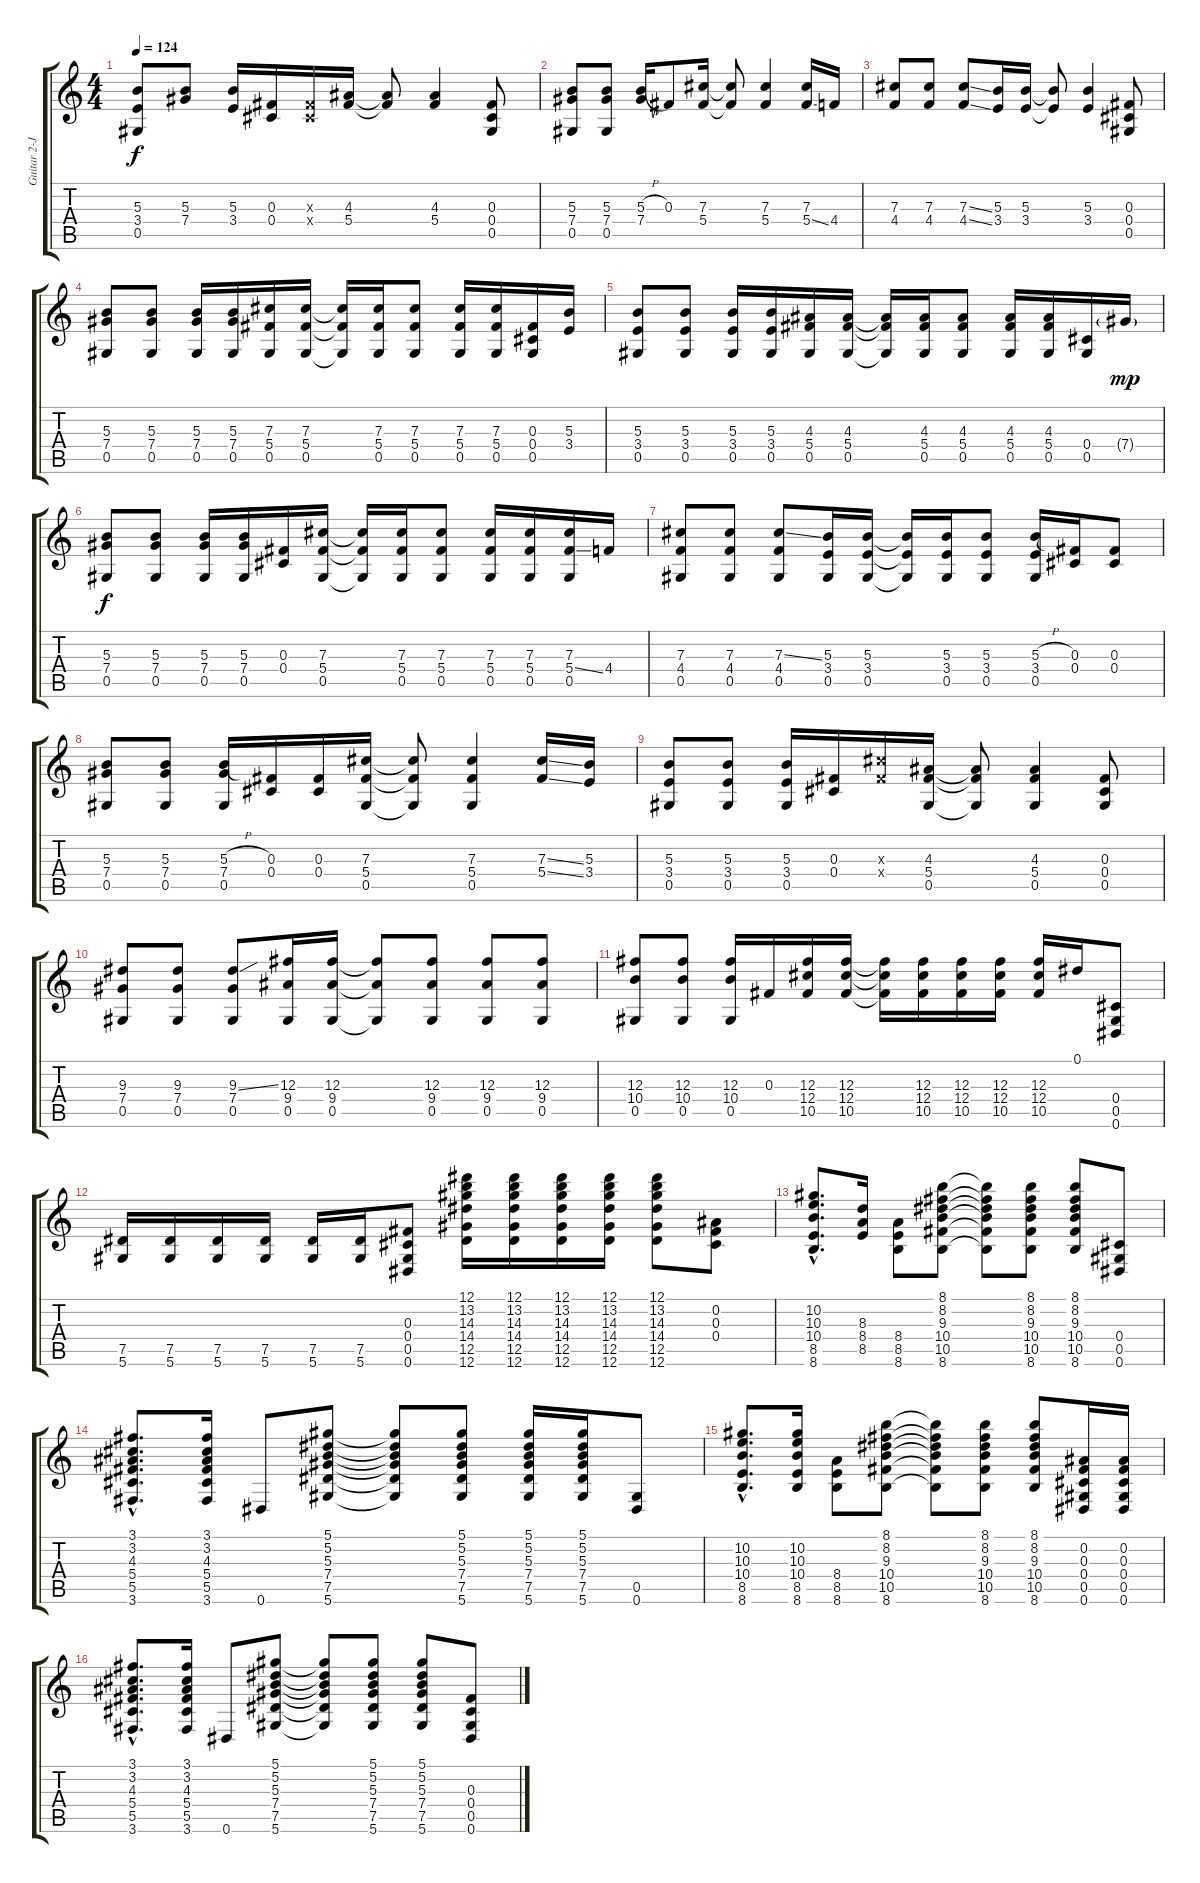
\track ("Guitar 2-Jade Puget" "Guitar 2-J") {instrument overdrivenguitar}
\staff {score tabs}
\tuning (Eb4 Bb3 Gb3 Db3 Ab2 Eb2) {hide}
\ts (4 4)
\tempo 124
\clef g2
\ks c
(5.3 3.4 0.5).8{dy f} (5.3 7.4).8 (5.3 3.4).16 (0.3 0.4).16 (0.3{x} 0.4{x}).16 (4.3 5.4).16 (4.3{t} 5.4{t}).8 (4.3 5.4).4 (0.3 0.4 0.5).8 |
(5.3 7.4 0.5).8 (5.3 7.4 0.5).8 (5.3{h} 7.4).16 0.3.8 (7.3 5.4).16 (7.3{t} 5.4{t}).8 (7.3 5.4).4 (7.3 5.4{ss}).16 4.4.16 |
(7.3 4.4).8 (7.3 4.4).8 (7.3{ss} 4.4{ss}).8 (5.3 3.4).16 (5.3 3.4).16 (5.3{t} 3.4{t}).8 (5.3 3.4).4 (0.3 0.4 0.5).8 |
(5.3 7.4 0.5).8 (5.3 7.4 0.5).8 (5.3 7.4 0.5).16 (5.3 7.4 0.5).16 (7.3 5.4 0.5).16 (7.3 5.4 0.5).16 (7.3{t} 5.4{t} 0.5{t}).16 (7.3 5.4 0.5).16 (7.3 5.4 0.5).8 (7.3 5.4 0.5).16 (7.3 5.4 0.5).16 (0.3 0.4 0.5).16 (5.3 3.4).16 |
(5.3 3.4 0.5).8 (5.3 3.4 0.5).8 (5.3 3.4 0.5).16 (5.3 3.4 0.5).16 (4.3 5.4 0.5).16 (4.3 5.4 0.5).16 (4.3{t} 5.4{t} 0.5{t}).16 (4.3 5.4 0.5).16 (4.3 5.4 0.5).8 (4.3 5.4 0.5).16 (4.3 5.4 0.5).16 (0.4 0.5).16 7.4{g}.16{dy mp} |
(5.3 7.4 0.5).8{dy f} (5.3 7.4 0.5).8 (5.3 7.4 0.5).16 (5.3 7.4 0.5).16 (0.3 0.4).16 (7.3 5.4 0.5).16 (7.3{t} 5.4{t} 0.5{t}).16 (7.3 5.4 0.5).16 (7.3 5.4 0.5).8 (7.3 5.4 0.5).16 (7.3 5.4 0.5).16 (7.3 5.4{ss} 0.5).16 4.4.16 |
(7.3 4.4 0.5).8 (7.3 4.4 0.5).8 (7.3{ss} 4.4 0.5).8 (5.3 3.4 0.5).16 (5.3 3.4 0.5).16 (5.3{t} 3.4{t} 0.5{t}).16 (5.3 3.4 0.5).16 (5.3 3.4 0.5).8 (5.3{h} 3.4 0.5).16 (0.3 0.4).16 (0.3 0.4).8 |
(5.3 7.4 0.5).8 (5.3 7.4 0.5).8 (5.3{h} 7.4 0.5).16 (0.3 0.4).16 (0.3 0.4).16 (7.3 5.4 0.5).16 (7.3{t} 5.4{t} 0.5{t}).8 (7.3 5.4 0.5).4 (7.3{ss} 5.4{ss}).16 (5.3 3.4).16 |
(5.3 3.4 0.5).8 (5.3 3.4 0.5).8 (5.3 3.4 0.5).16 (0.3 0.4).16 (7.3{x} 5.4{x}).16 (4.3 5.4 0.5).16 (4.3{t} 5.4{t} 0.5{t}).8 (4.3 5.4 0.5).4 (0.3 0.4 0.5).8 |
(9.3 7.4 0.5).8 (9.3 7.4 0.5).8 (9.3{ss} 7.4 0.5).8 (12.3 9.4 0.5).16 (12.3 9.4 0.5).16 (12.3{t} 9.4{t} 0.5{t}).8 (12.3 9.4 0.5).8 (12.3 9.4 0.5).8 (12.3 9.4 0.5).8 |
(12.3 10.4 0.5).8 (12.3 10.4 0.5).8 (12.3 10.4 0.5).16 0.3.16 (12.3 12.4 10.5).16 (12.3 12.4 10.5).16 (12.3{t} 12.4{t} 10.5{t}).16 (12.3 12.4 10.5).16 (12.3 12.4 10.5).16 (12.3 12.4 10.5).16 (12.3 12.4 10.5).16 0.1.16 (0.4 0.5 0.6).8 |
(7.5 5.6).16{volume 7} (7.5 5.6).16{volume 11} (7.5 5.6).16 (7.5 5.6).16 (7.5 5.6).16 (7.5 5.6).16 (0.3 0.4 0.5 0.6).8 (12.1 13.2 14.3 14.4 12.5 12.6).16 (12.1 13.2 14.3 14.4 12.5 12.6).16 (12.1 13.2 14.3 14.4 12.5 12.6).16 (12.1 13.2 14.3 14.4 12.5 12.6).16 (12.1 13.2 14.3 14.4 12.5 12.6).8 (0.2 0.3 0.4).8 |
(10.2{hac} 10.3{hac} 10.4{hac} 8.5{hac} 8.6{hac}).8{d} (8.3 8.4 8.5).16 (8.4 8.5 8.6).8 (8.1 8.2 9.3 10.4 10.5 8.6).8 (8.1{t} 8.2{t} 9.3{t} 10.4{t} 10.5{t} 8.6{t}).8 (8.1 8.2 9.3 10.4 10.5 8.6).8 (8.1 8.2 9.3 10.4 10.5 8.6).8 (0.4 0.5 0.6).8 |
(3.1{hac} 3.2{hac} 4.3{hac} 5.4{hac} 5.5{hac} 3.6{hac}).8{d} (3.1 3.2 4.3 5.4 5.5 3.6).16 0.6.8 (5.1 5.2 5.3 7.4 7.5 5.6).8 (5.1{t} 5.2{t} 5.3{t} 7.4{t} 7.5{t} 5.6{t}).8 (5.1 5.2 5.3 7.4 7.5 5.6).8 (5.1 5.2 5.3 7.4 7.5 5.6).16 (5.1 5.2 5.3 7.4 7.5 5.6).16 (0.5 0.6).8 |
(10.2{hac} 10.3{hac} 10.4{hac} 8.5{hac} 8.6{hac}).8{d} (10.2 10.3 10.4 8.5 8.6).16 (8.4 8.5 8.6).8 (8.1 8.2 9.3 10.4 10.5 8.6).8 (8.1{t} 8.2{t} 9.3{t} 10.4{t} 10.5{t} 8.6{t}).8 (8.1 8.2 9.3 10.4 10.5 8.6).8 (8.1 8.2 9.3 10.4 10.5 8.6).8 (0.2 0.3 0.4 0.5 0.6).16 (0.2 0.3 0.4 0.5 0.6).16 |
(3.1{hac} 3.2{hac} 4.3{hac} 5.4{hac} 5.5{hac} 3.6{hac}).8{d} (3.1 3.2 4.3 5.4 5.5 3.6).16 0.6.8 (5.1 5.2 5.3 7.4 7.5 5.6).8 (5.1{t} 5.2{t} 5.3{t} 7.4{t} 7.5{t} 5.6{t}).8 (5.1 5.2 5.3 7.4 7.5 5.6).8 (5.1 5.2 5.3 7.4 7.5 5.6).8 (0.3 0.4 0.5 0.6).8
